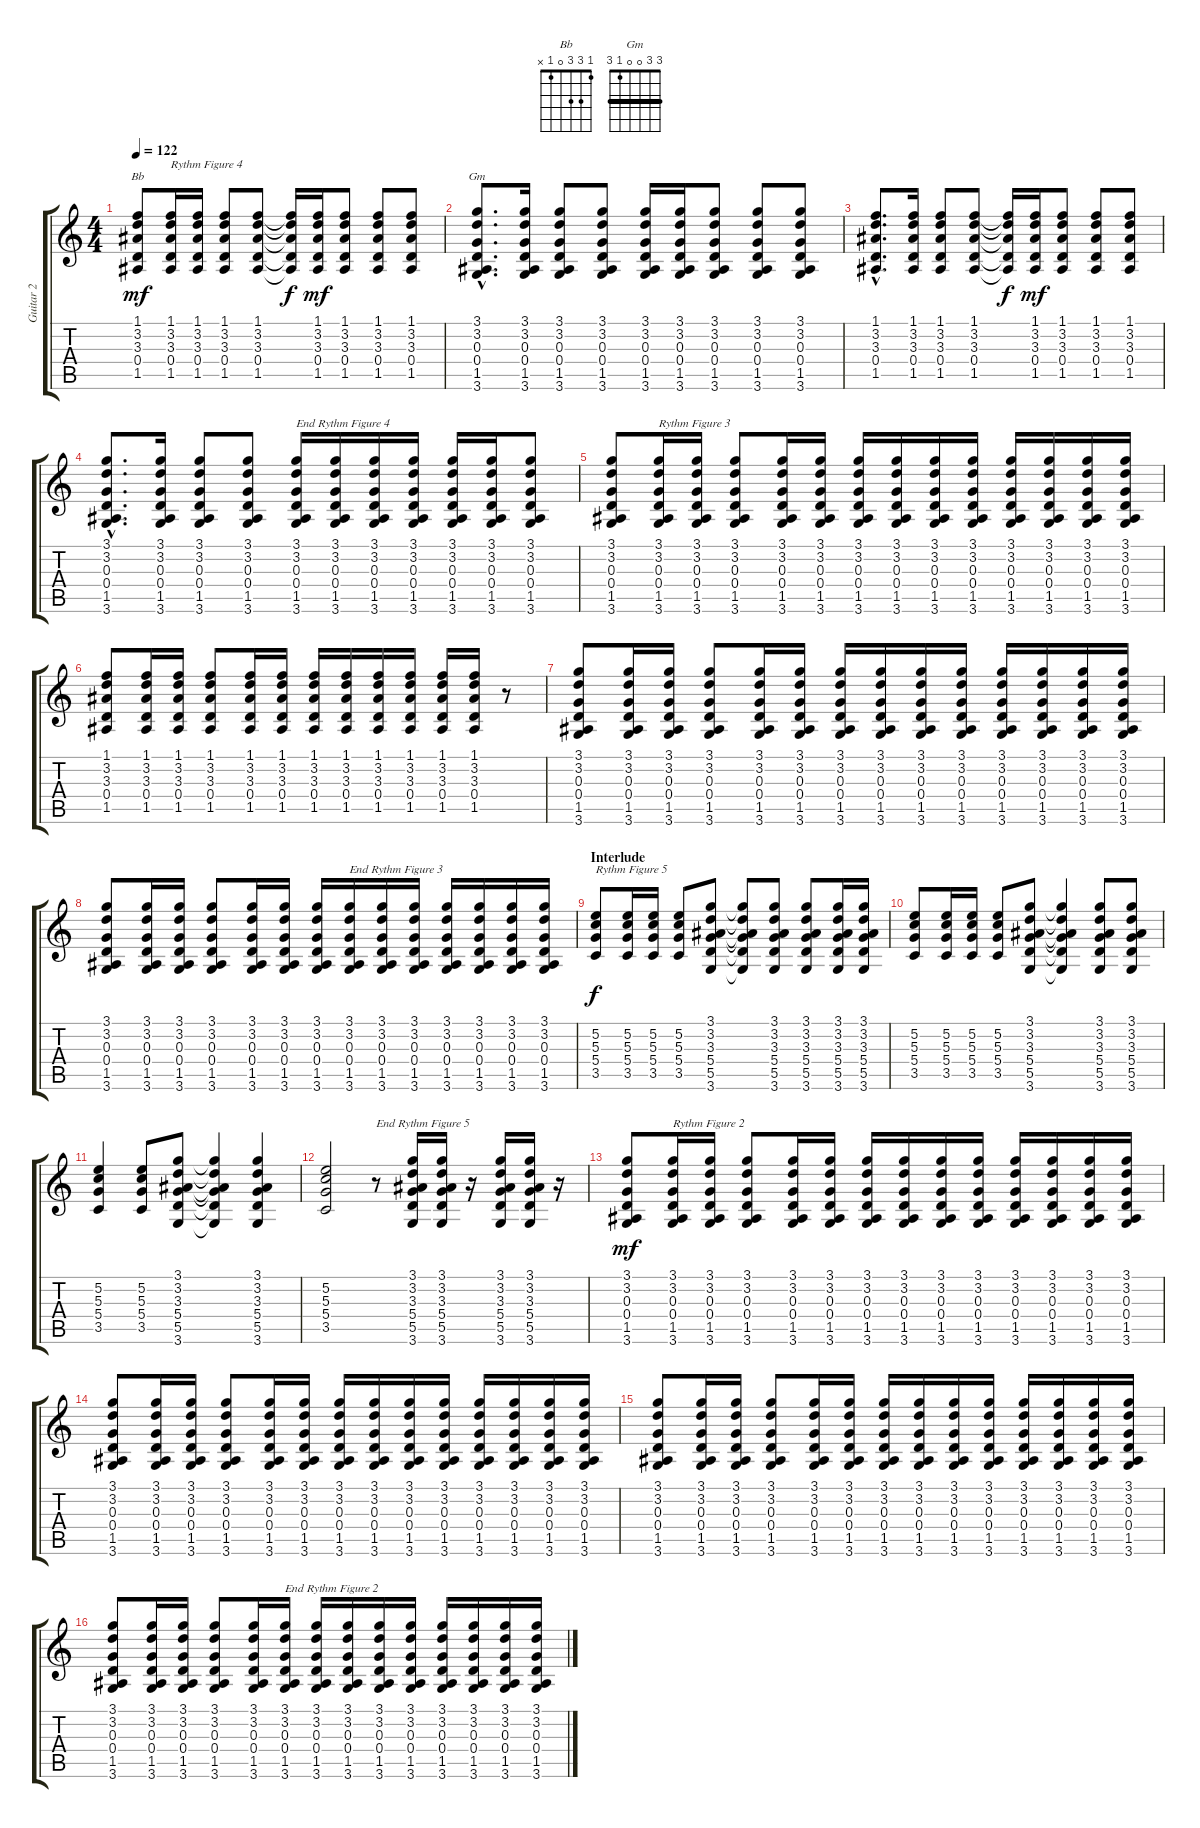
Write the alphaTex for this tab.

\track ("Guitar 2" "Guitar 2") {instrument acousticguitarnylon}
\staff {score tabs}
\tuning (E4 B3 G3 D3 A2 E2) {hide}
\chord ("Bb" 1 3 3 0 1 x)
\chord ("Gm" 3 3 0 0 1 3) {barre 3}
\ts (4 4)
\tempo 122
\clef g2
\ks c
(1.1 3.2 3.3 0.4 1.5).8{ch "Bb" dy mf} (1.1 3.2 3.3 0.4 1.5).16{txt "Rythm Figure 4"} (1.1 3.2 3.3 0.4 1.5).16 (1.1 3.2 3.3 0.4 1.5).8 (1.1 3.2 3.3 0.4 1.5).8 (1.1{t} 3.2{t} 3.3{t} 0.4{t} 1.5{t}).16{dy f} (1.1 3.2 3.3 0.4 1.5).16{dy mf} (1.1 3.2 3.3 0.4 1.5).8 (1.1 3.2 3.3 0.4 1.5).8 (1.1 3.2 3.3 0.4 1.5).8 |
(3.1{hac} 3.2{hac} 0.3{hac} 0.4{hac} 1.5{hac} 3.6{hac}).8{d ch "Gm"} (3.1 3.2 0.3 0.4 1.5 3.6).16 (3.1 3.2 0.3 0.4 1.5 3.6).8 (3.1 3.2 0.3 0.4 1.5 3.6).8 (3.1 3.2 0.3 0.4 1.5 3.6).16 (3.1 3.2 0.3 0.4 1.5 3.6).16 (3.1 3.2 0.3 0.4 1.5 3.6).8 (3.1 3.2 0.3 0.4 1.5 3.6).8 (3.1 3.2 0.3 0.4 1.5 3.6).8 |
(1.1{hac} 3.2{hac} 3.3{hac} 0.4{hac} 1.5{hac}).8{d} (1.1 3.2 3.3 0.4 1.5).16 (1.1 3.2 3.3 0.4 1.5).8 (1.1 3.2 3.3 0.4 1.5).8 (1.1{t} 3.2{t} 3.3{t} 0.4{t} 1.5{t}).16{dy f} (1.1 3.2 3.3 0.4 1.5).16{dy mf} (1.1 3.2 3.3 0.4 1.5).8 (1.1 3.2 3.3 0.4 1.5).8 (1.1 3.2 3.3 0.4 1.5).8 |
(3.1{hac} 3.2{hac} 0.3{hac} 0.4{hac} 1.5{hac} 3.6{hac}).8{d} (3.1 3.2 0.3 0.4 1.5 3.6).16 (3.1 3.2 0.3 0.4 1.5 3.6).8 (3.1 3.2 0.3 0.4 1.5 3.6).8 (3.1 3.2 0.3 0.4 1.5 3.6).16{txt "End Rythm Figure 4"} (3.1 3.2 0.3 0.4 1.5 3.6).16 (3.1 3.2 0.3 0.4 1.5 3.6).16 (3.1 3.2 0.3 0.4 1.5 3.6).16 (3.1 3.2 0.3 0.4 1.5 3.6).16 (3.1 3.2 0.3 0.4 1.5 3.6).16 (3.1 3.2 0.3 0.4 1.5 3.6).8 |
(3.1 3.2 0.3 0.4 1.5 3.6).8 (3.1 3.2 0.3 0.4 1.5 3.6).16{txt "Rythm Figure 3"} (3.1 3.2 0.3 0.4 1.5 3.6).16 (3.1 3.2 0.3 0.4 1.5 3.6).8 (3.1 3.2 0.3 0.4 1.5 3.6).16 (3.1 3.2 0.3 0.4 1.5 3.6).16 (3.1 3.2 0.3 0.4 1.5 3.6).16 (3.1 3.2 0.3 0.4 1.5 3.6).16 (3.1 3.2 0.3 0.4 1.5 3.6).16 (3.1 3.2 0.3 0.4 1.5 3.6).16 (3.1 3.2 0.3 0.4 1.5 3.6).16 (3.1 3.2 0.3 0.4 1.5 3.6).16 (3.1 3.2 0.3 0.4 1.5 3.6).16 (3.1 3.2 0.3 0.4 1.5 3.6).16 |
(1.1 3.2 3.3 0.4 1.5).8 (1.1 3.2 3.3 0.4 1.5).16 (1.1 3.2 3.3 0.4 1.5).16 (1.1 3.2 3.3 0.4 1.5).8 (1.1 3.2 3.3 0.4 1.5).16 (1.1 3.2 3.3 0.4 1.5).16 (1.1 3.2 3.3 0.4 1.5).16 (1.1 3.2 3.3 0.4 1.5).16 (1.1 3.2 3.3 0.4 1.5).16 (1.1 3.2 3.3 0.4 1.5).16 (1.1 3.2 3.3 0.4 1.5).16 (1.1 3.2 3.3 0.4 1.5).16 r.8 |
(3.1 3.2 0.3 0.4 1.5 3.6).8 (3.1 3.2 0.3 0.4 1.5 3.6).16 (3.1 3.2 0.3 0.4 1.5 3.6).16 (3.1 3.2 0.3 0.4 1.5 3.6).8 (3.1 3.2 0.3 0.4 1.5 3.6).16 (3.1 3.2 0.3 0.4 1.5 3.6).16 (3.1 3.2 0.3 0.4 1.5 3.6).16 (3.1 3.2 0.3 0.4 1.5 3.6).16 (3.1 3.2 0.3 0.4 1.5 3.6).16 (3.1 3.2 0.3 0.4 1.5 3.6).16 (3.1 3.2 0.3 0.4 1.5 3.6).16 (3.1 3.2 0.3 0.4 1.5 3.6).16 (3.1 3.2 0.3 0.4 1.5 3.6).16 (3.1 3.2 0.3 0.4 1.5 3.6).16 |
(3.1 3.2 0.3 0.4 1.5 3.6).8 (3.1 3.2 0.3 0.4 1.5 3.6).16 (3.1 3.2 0.3 0.4 1.5 3.6).16 (3.1 3.2 0.3 0.4 1.5 3.6).8 (3.1 3.2 0.3 0.4 1.5 3.6).16 (3.1 3.2 0.3 0.4 1.5 3.6).16 (3.1 3.2 0.3 0.4 1.5 3.6).16 (3.1 3.2 0.3 0.4 1.5 3.6).16{txt "End Rythm Figure 3"} (3.1 3.2 0.3 0.4 1.5 3.6).16 (3.1 3.2 0.3 0.4 1.5 3.6).16 (3.1 3.2 0.3 0.4 1.5 3.6).16 (3.1 3.2 0.3 0.4 1.5 3.6).16 (3.1 3.2 0.3 0.4 1.5 3.6).16 (3.1 3.2 0.3 0.4 1.5 3.6).16 |
\section ("" "Interlude")
(5.2 5.3 5.4 3.5).8{txt "Rythm Figure 5" dy f} (5.2 5.3 5.4 3.5).16 (5.2 5.3 5.4 3.5).16 (5.2 5.3 5.4 3.5).8 (3.1 3.2 3.3 5.4 5.5 3.6).8 (3.1{t} 3.2{t} 3.3{t} 5.4{t} 5.5{t} 3.6{t}).8 (3.1 3.2 3.3 5.4 5.5 3.6).8 (3.1 3.2 3.3 5.4 5.5 3.6).8 (3.1 3.2 3.3 5.4 5.5 3.6).16 (3.1 3.2 3.3 5.4 5.5 3.6).16 |
(5.2 5.3 5.4 3.5).8 (5.2 5.3 5.4 3.5).16 (5.2 5.3 5.4 3.5).16 (5.2 5.3 5.4 3.5).8 (3.1 3.2 3.3 5.4 5.5 3.6).8 (3.1{t} 3.2{t} 3.3{t} 5.4{t} 5.5{t} 3.6{t}).4 (3.1 3.2 3.3 5.4 5.5 3.6).8 (3.1 3.2 3.3 5.4 5.5 3.6).8 |
(5.2 5.3 5.4 3.5).4 (5.2 5.3 5.4 3.5).8 (3.1 3.2 3.3 5.4 5.5 3.6).8 (3.1{t} 3.2{t} 3.3{t} 5.4{t} 5.5{t} 3.6{t}).4 (3.1 3.2 3.3 5.4 5.5 3.6).4 |
(5.2 5.3 5.4 3.5).2 r.8{txt "End Rythm Figure 5"} (3.1 3.2 3.3 5.4 5.5 3.6).16 (3.1 3.2 3.3 5.4 5.5 3.6).16 r.16 (3.1 3.2 3.3 5.4 5.5 3.6).16 (3.1 3.2 3.3 5.4 5.5 3.6).16 r.16 |
(3.1 3.2 0.3 0.4 1.5 3.6).8{dy mf} (3.1 3.2 0.3 0.4 1.5 3.6).16{txt "Rythm Figure 2"} (3.1 3.2 0.3 0.4 1.5 3.6).16 (3.1 3.2 0.3 0.4 1.5 3.6).8 (3.1 3.2 0.3 0.4 1.5 3.6).16 (3.1 3.2 0.3 0.4 1.5 3.6).16 (3.1 3.2 0.3 0.4 1.5 3.6).16 (3.1 3.2 0.3 0.4 1.5 3.6).16 (3.1 3.2 0.3 0.4 1.5 3.6).16 (3.1 3.2 0.3 0.4 1.5 3.6).16 (3.1 3.2 0.3 0.4 1.5 3.6).16 (3.1 3.2 0.3 0.4 1.5 3.6).16 (3.1 3.2 0.3 0.4 1.5 3.6).16 (3.1 3.2 0.3 0.4 1.5 3.6).16 |
(3.1 3.2 0.3 0.4 1.5 3.6).8 (3.1 3.2 0.3 0.4 1.5 3.6).16 (3.1 3.2 0.3 0.4 1.5 3.6).16 (3.1 3.2 0.3 0.4 1.5 3.6).8 (3.1 3.2 0.3 0.4 1.5 3.6).16 (3.1 3.2 0.3 0.4 1.5 3.6).16 (3.1 3.2 0.3 0.4 1.5 3.6).16 (3.1 3.2 0.3 0.4 1.5 3.6).16 (3.1 3.2 0.3 0.4 1.5 3.6).16 (3.1 3.2 0.3 0.4 1.5 3.6).16 (3.1 3.2 0.3 0.4 1.5 3.6).16 (3.1 3.2 0.3 0.4 1.5 3.6).16 (3.1 3.2 0.3 0.4 1.5 3.6).16 (3.1 3.2 0.3 0.4 1.5 3.6).16 |
(3.1 3.2 0.3 0.4 1.5 3.6).8 (3.1 3.2 0.3 0.4 1.5 3.6).16 (3.1 3.2 0.3 0.4 1.5 3.6).16 (3.1 3.2 0.3 0.4 1.5 3.6).8 (3.1 3.2 0.3 0.4 1.5 3.6).16 (3.1 3.2 0.3 0.4 1.5 3.6).16 (3.1 3.2 0.3 0.4 1.5 3.6).16 (3.1 3.2 0.3 0.4 1.5 3.6).16 (3.1 3.2 0.3 0.4 1.5 3.6).16 (3.1 3.2 0.3 0.4 1.5 3.6).16 (3.1 3.2 0.3 0.4 1.5 3.6).16 (3.1 3.2 0.3 0.4 1.5 3.6).16 (3.1 3.2 0.3 0.4 1.5 3.6).16 (3.1 3.2 0.3 0.4 1.5 3.6).16 |
(3.1 3.2 0.3 0.4 1.5 3.6).8 (3.1 3.2 0.3 0.4 1.5 3.6).16 (3.1 3.2 0.3 0.4 1.5 3.6).16 (3.1 3.2 0.3 0.4 1.5 3.6).8 (3.1 3.2 0.3 0.4 1.5 3.6).16 (3.1 3.2 0.3 0.4 1.5 3.6).16{txt "End Rythm Figure 2"} (3.1 3.2 0.3 0.4 1.5 3.6).16 (3.1 3.2 0.3 0.4 1.5 3.6).16 (3.1 3.2 0.3 0.4 1.5 3.6).16 (3.1 3.2 0.3 0.4 1.5 3.6).16 (3.1 3.2 0.3 0.4 1.5 3.6).16 (3.1 3.2 0.3 0.4 1.5 3.6).16 (3.1 3.2 0.3 0.4 1.5 3.6).16 (3.1 3.2 0.3 0.4 1.5 3.6).16
